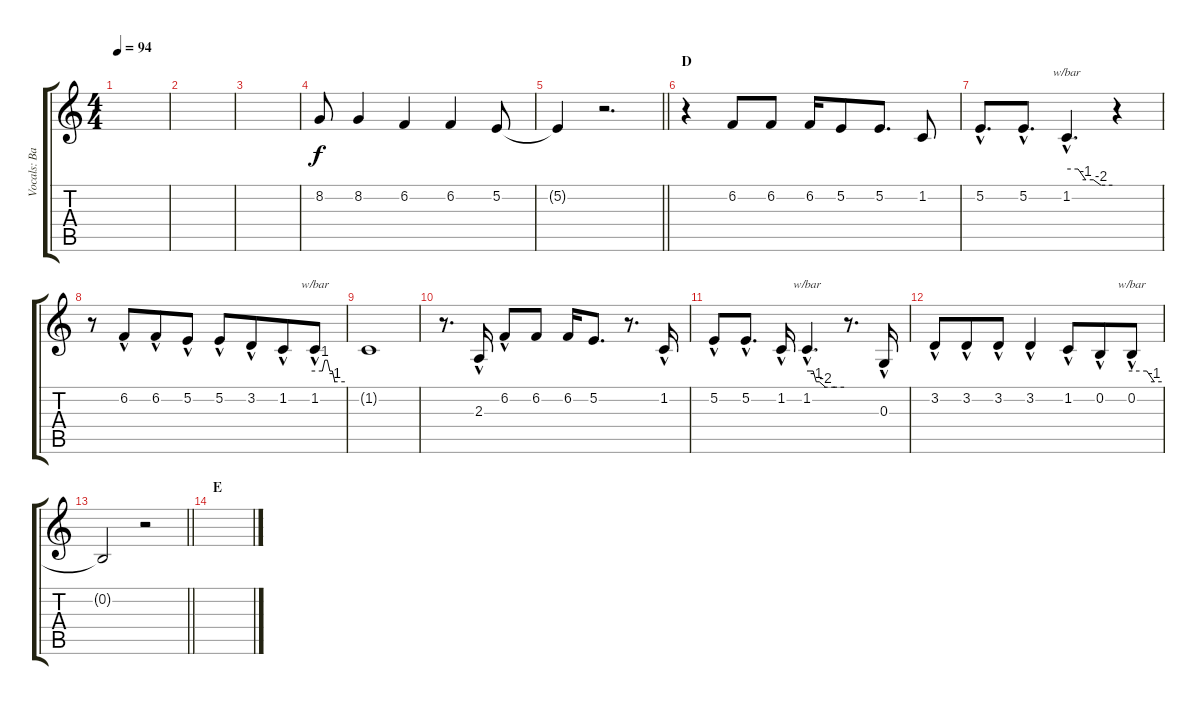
\track ("Vocals: Band" "Vocals: Ba") {instrument choiraahs}
\staff {score tabs}
\tuning (E4 B3 G3 D3 A2 E2) {hide}
\ts (4 4)
\tempo 94
\clef g2
\ks c
|
|
|
8.2.8 8.2.4 6.2.4 6.2.4 5.2.8 |
\barLineRight lightlight
5.2{t}.4 r.2{d} |
\section ("" "D")
r.4 6.2.8 6.2.8 6.2.16 5.2.8 5.2.8{d} 1.2.8 |
5.2{hac}.8{d} 5.2{hac}.8{d} 1.2{hac}.4{d tbe (custom default 0 0 15 0 25 -4 35 -4 45 -8 60 -8)} r.4 |
r.8 6.2{hac}.8{beam merge} 6.2{hac}.8 5.2{hac}.8 5.2{hac}.8 3.2{hac}.8{beam merge} 1.2{hac}.8 1.2{hac}.8{tbe (custom default 0 0 15 0 20 4 25 4 30 0 35 0 40 -4 60 -4)} |
1.2{t}.1 |
r.8{d} 2.3{hac}.16 6.2{hac}.8 6.2.8 6.2.16 5.2.8{d} r.8{d} 1.2{hac}.16 |
5.2{hac}.8 5.2{hac}.8{d} 1.2{hac}.16 1.2{hac}.4{d tbe (custom default 0 0 10 0 15 -4 20 -4 30 -8 45 -8 60 -8)} r.8{d} 0.3{hac}.16 |
3.2{hac}.8 3.2{hac}.8{beam merge} 3.2{hac}.8 3.2{hac}.4 1.2{hac}.8{beam merge} 0.2{hac}.8 0.2{hac}.8{tbe (custom default 0 0 30 0 45 -4 60 -4)} |
\barLineRight lightlight
0.2{t}.2 r.2 |
\section ("" "E")
